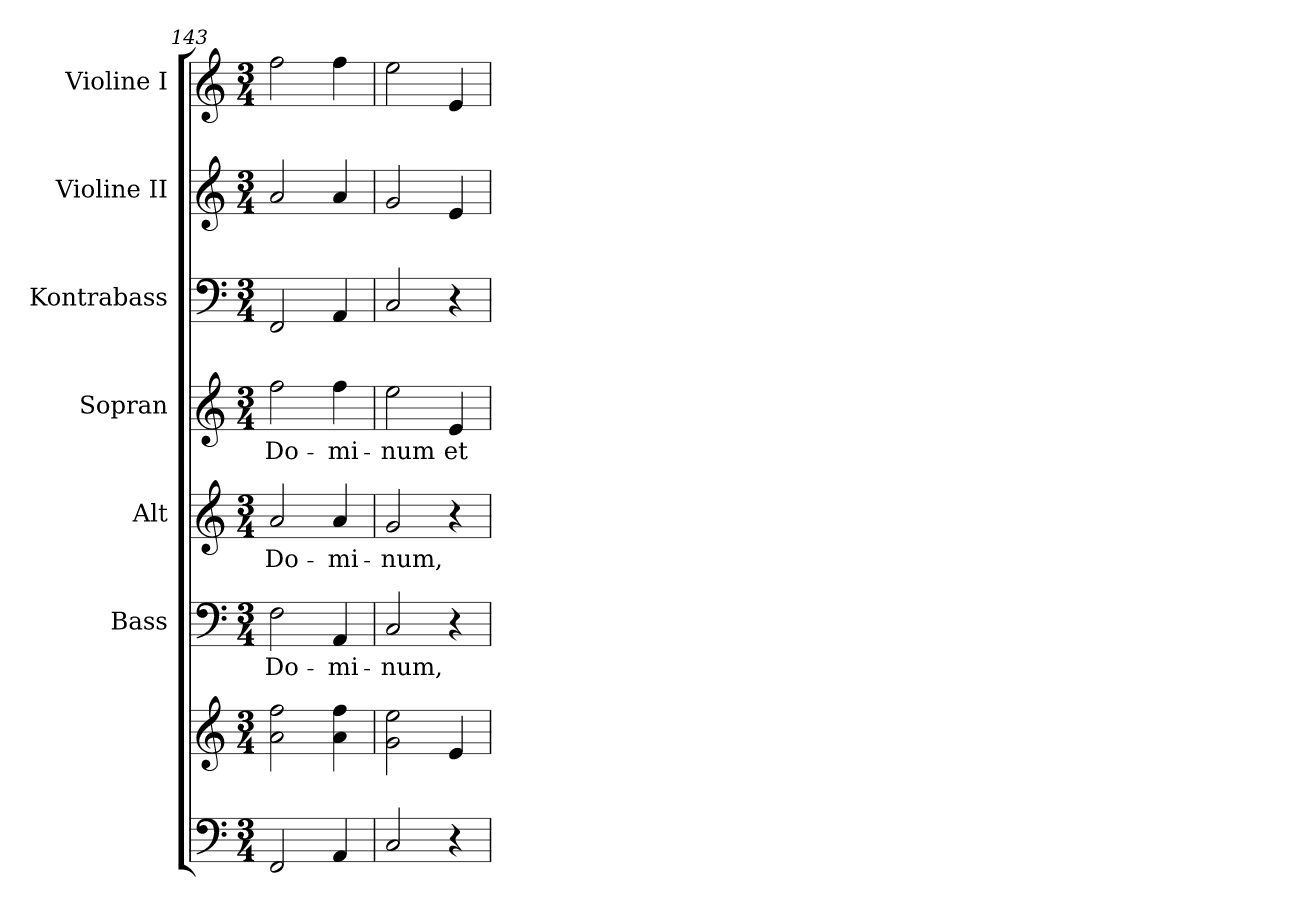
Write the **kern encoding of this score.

**kern	**kern	**kern	**text	**kern	**text	**kern	**text	**kern	**kern	**kern
*part7	*part7	*part6	*part6	*part5	*part5	*part4	*part4	*part3	*part2	*part1
*staff8	*staff7	*staff6	*staff6	*staff5	*staff5	*staff4	*staff4	*staff3	*staff2	*staff1
*	*	*I"Bass	*	*I"Alt	*	*I"Sopran	*	*I"Kontrabass	*I"Violine II	*I"Violine I
*	*	*I'B.	*	*I'A.	*	*I'S.	*	*I'Kb.	*I'Vl. II	*I'Vl. I
*clefF4	*clefG2	*clefF4	*	*clefG2	*	*clefG2	*	*clefF4	*clefG2	*clefG2
*	*	*	*	*	*	*	*	*ITrd7c12	*	*
*k[]	*k[]	*k[]	*	*k[]	*	*k[]	*	*k[]	*k[]	*k[]
*C:	*C:	*C:	*	*C:	*	*C:	*	*C:	*C:	*C:
*M3/4	*M3/4	*M3/4	*	*M3/4	*	*M3/4	*	*M3/4	*M3/4	*M3/4
=143	=143	=143	=143	=143	=143	=143	=143	=143	=143	=143
!	!	!	!LO:LY:b	!	!LO:LY:b	!	!LO:LY:b	!	!	!
2FF/	2a\ 2ff\	2F\	Do-	2a/	Do-	2ff\	Do-	2FFF/	2a/	2ff\
!	!	!	!LO:LY:b	!	!LO:LY:b	!	!LO:LY:b	!	!	!
4AA/	4a\ 4ff\	4AA/	-mi-	4a/	-mi-	4ff\	-mi-	4AAA/	4a/	4ff\
=144	=144	=144	=144	=144	=144	=144	=144	=144	=144	=144
!	!	!	!LO:LY:b	!	!LO:LY:b	!	!LO:LY:b	!	!	!
2C/	2g\ 2ee\	2C/	-num,	2g/	-num,	2ee\	-num	2CC/	2g/	2ee\
!	!	!	!	!	!	!	!LO:LY:b	!	!	!
4r	4e/	4r	.	4r	.	4e/	et	4r	4e/	4e/
=	=	=	=	=	=	=	=	=	=	=
*-	*-	*-	*-	*-	*-	*-	*-	*-	*-	*-
